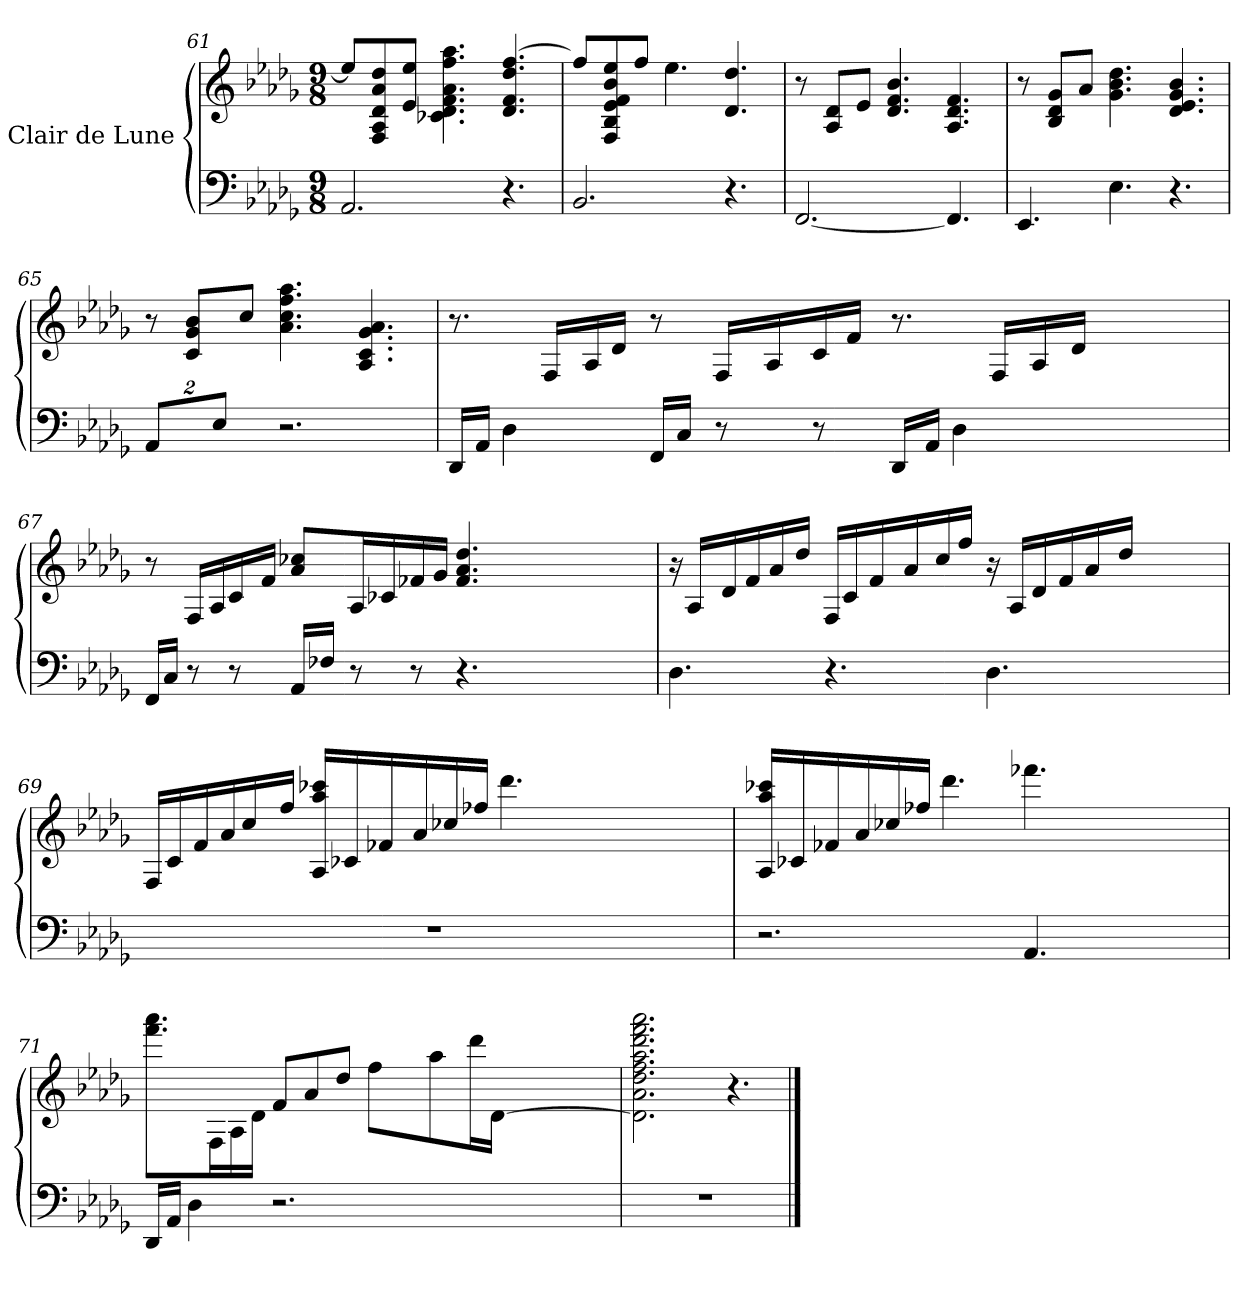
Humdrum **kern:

**kern	**kern
*part2	*part1
*staff2	*staff1
*	*I"Clair de Lune
*clefF4	*clefG2
*k[b-e-a-d-g-]	*k[b-e-a-d-g-]
*D-:	*D-:
*M9/8	*M9/8
=61	=61
*^	*
*	*^	*
*	*	*^	*
2.AA-/	8ryy	4ryy	4.ryy	8ee-/L]
.	1ryy	.	.	8F/ 8A-/ 8d-/ 8a-/ 8dd-/
.	.	2..ryy	.	8e-/ 8ee-/J
.	.	.	2.ryy	4.c-X\ 4.d-\ 4.f\ 4.a-\ 4.ff\ 4.aa-\
4.r	.	.	.	4.d-/ 4.f/ 4.dd-/ [4.ff/
=62	=62	=62	=62	=62
2.BB-/	8ryy	4ryy	4.ryy	8ff/L]
.	1ryy	.	.	8F/ 8B-/ 8e-/ 8f/ 8b-/ 8ee-/
.	.	2..ryy	.	8ff/J
.	.	.	2.ryy	4.ee-\
4.r	.	.	.	4.d-/ 4.dd-/
=63	=63	=63	=63	=63
[2.FF/	8ryy	4ryy	4.ryy	8r
.	1ryy	.	.	8A-/ 8d-/L
.	.	2..ryy	.	8e-/J
.	.	.	2.ryy	4.d-/ 4.f/ 4.b-/
4.FF/]	.	.	.	4.A-/ 4.d-/ 4.f/
*	*	*v	*v	*
!!LO:LB:g=z
=64	=64	=64	=64
4.EE-/	8ryy	4ryy	8r
.	1ryy	.	8B-/ 8d-/ 8g-/L
.	.	2..ryy	8a-/J
4.E-\	.	.	4.g-\ 4.b-\ 4.dd-\
4.r	.	.	4.d-/ 4.e-/ 4.g-/ 4.b-/
=65	=65	=65	=65
*	*	*^	*
16%3AA-/L	8ryy	4ryy	2.ryy	8r
.	1ryy	.	.	8c/ 8g-/ 8b-/L
16%3E-/J	.	.	.	.
.	.	2..ryy	.	8cc/J
2.r	.	.	.	4.a-\ 4.cc\ 4.ff\ 4.aa-\
.	.	.	4.ryy	4.A-/ 4.c/ 4.g-/ 4.a-/
=66	=66	=66	=66	=66
*^	*	*^	*	*^
*	*	*	*	*^	*	*	*^
*	*	*	*	*	*	*^	*	*	*^
*	*	*	*	*	*	*	*^	*	*	*	*^
*	*	*	*	*	*	*	*	*^	*	*	*	*	*^
*	*	*	*	*	*	*	*	*	*^	*	*	*	*	*	*^
*	*	*	*	*	*	*	*	*	*	*^	*	*	*	*	*	*	*^
*	*	*	*	*	*	*	*	*	*	*	*^	*	*	*	*	*	*	*	*^
*	*	*	*	*	*	*	*	*	*	*	*	*^	*	*	*	*	*	*	*	*	*^
*	*	*	*	*	*	*	*	*	*	*	*	*	*^	*	*	*	*	*	*	*	*	*	*^
*	*	*	*	*	*	*	*	*	*	*	*	*	*	*	*	*	*	*	*	*	*	*	*	*	*^
*	*	*	*	*	*	*	*	*	*	*	*	*	*	*	*	*	*	*	*	*	*	*	*	*	*	*^
*	*	*	*	*	*	*	*	*	*	*	*	*	*	*	*	*	*	*	*	*	*	*	*	*	*	*	*^
*	*	*	*	*	*	*	*	*	*	*	*	*	*	*	*	*	*	*	*	*	*	*	*	*	*	*	*	*^
16DD-/LL	8ryy	8ryy	4ryy	4ryy	4ryy	4ryy	2ryy	2ryy	2ryy	2ryy	2ryy	2ryy	2...ryy	1ryy	8.r	16ryy	8ryy	8ryy	8ryy	4ryy	4..ryy	4ryy	2ryy	2ryy	2ryy	2ryy	2ryy	2ryy	1ryy
16AA-/JJ	.	.	.	.	.	.	.	.	.	.	.	.	.	.	.	1ryy	.	.	.	.	.	.	.	.	.	.	.	.	.
4D-\	32ryy	16ryy	.	.	.	.	.	.	.	.	.	.	.	.	.	.	1ryy	32ryy	16ryy	.	.	.	.	.	.	.	.	.	.
.	128ryy	.	.	.	.	.	.	.	.	.	.	.	.	.	.	.	.	128ryy	.	.	.	.	.	.	.	.	.	.	.
.	512ryy	.	.	.	.	.	.	.	.	.	.	.	.	.	.	.	.	512ryy	.	.	.	.	.	.	.	.	.	.	.
.	2048ryy	.	.	.	.	.	.	.	.	.	.	.	.	.	.	.	.	2048ryy	.	.	.	.	.	.	.	.	.	.	.
.	2ryy	.	.	.	.	.	.	.	.	.	.	.	.	.	.	.	.	2ryy	.	.	.	.	.	.	.	.	.	.	.
.	.	32ryy	.	.	.	.	.	.	.	.	.	.	.	.	16F/LL	.	.	.	32ryy	.	.	.	.	.	.	.	.	.	.
.	.	128ryy	.	.	.	.	.	.	.	.	.	.	.	.	.	.	.	.	128ryy	.	.	.	.	.	.	.	.	.	.
.	.	512ryy	.	.	.	.	.	.	.	.	.	.	.	.	.	.	.	.	512ryy	.	.	.	.	.	.	.	.	.	.
.	.	2048ryy	.	.	.	.	.	.	.	.	.	.	.	.	.	.	.	.	2048ryy	.	.	.	.	.	.	.	.	.	.
.	.	2ryy	.	.	.	.	.	.	.	.	.	.	.	.	.	.	.	.	2ryy	.	.	.	.	.	.	.	.	.	.
.	.	.	2..ryy	16ryy	16ryy	8ryy	.	.	.	.	.	.	.	.	16A-/	.	.	.	.	16ryy	.	8ryy	.	.	.	.	.	.	.
.	.	.	.	2ryy	64ryy	.	.	.	.	.	.	.	.	.	16d-/JJ	.	.	.	.	64ryy	.	.	.	.	.	.	.	.	.
.	.	.	.	.	256ryy	.	.	.	.	.	.	.	.	.	.	.	.	.	.	256ryy	.	.	.	.	.	.	.	.	.
.	.	.	.	.	1024ryy	.	.	.	.	.	.	.	.	.	.	.	.	.	.	1024ryy	.	.	.	.	.	.	.	.	.
.	.	.	.	.	4096ryy	.	.	.	.	.	.	.	.	.	.	.	.	.	.	4096ryy	.	.	.	.	.	.	.	.	.
.	.	.	.	.	2ryy	.	.	.	.	.	.	.	.	.	.	.	.	.	.	2ryy	.	.	.	.	.	.	.	.	.
16FF/LL	.	.	.	.	.	16ryy	.	.	.	.	.	.	.	.	8r	.	.	.	.	.	.	16ryy	.	.	.	.	.	.	.
16C/JJ	.	.	.	.	.	64ryy	.	.	.	.	.	.	.	.	.	.	.	.	.	.	2ryy	64ryy	.	.	.	.	.	.	.
.	.	.	.	.	.	256ryy	.	.	.	.	.	.	.	.	.	.	.	.	.	.	.	256ryy	.	.	.	.	.	.	.
.	.	.	.	.	.	1024ryy	.	.	.	.	.	.	.	.	.	.	.	.	.	.	.	1024ryy	.	.	.	.	.	.	.
.	.	.	.	.	.	4096ryy	.	.	.	.	.	.	.	.	.	.	.	.	.	.	.	4096ryy	.	.	.	.	.	.	.
.	.	.	.	.	.	2ryy	.	.	.	.	.	.	.	.	.	.	.	.	.	.	.	2ryy	.	.	.	.	.	.	.
8r	.	.	.	.	.	.	64ryy	32ryy	16ryy	8.ryy	8ryy	4ryy	.	.	16F/LL	.	.	.	.	.	.	.	64ryy	32ryy	16ryy	8ryy	4ryy	4ryy	.
.	.	.	.	.	.	.	256ryy	.	.	.	.	.	.	.	.	.	.	.	.	.	.	.	256ryy	.	.	.	.	.	.
.	.	.	.	.	.	.	1024ryy	.	.	.	.	.	.	.	.	.	.	.	.	.	.	.	1024ryy	.	.	.	.	.	.
.	.	.	.	.	.	.	4096ryy	.	.	.	.	.	.	.	.	.	.	.	.	.	.	.	4096ryy	.	.	.	.	.	.
.	.	.	.	.	.	.	2ryy	.	.	.	.	.	.	.	.	.	.	.	.	.	.	.	2ryy	.	.	.	.	.	.
.	.	.	.	.	.	.	.	128ryy	.	.	.	.	.	.	.	.	.	.	.	.	.	.	.	128ryy	.	.	.	.	.
.	.	.	.	.	.	.	.	512ryy	.	.	.	.	.	.	.	.	.	.	.	.	.	.	.	512ryy	.	.	.	.	.
.	.	.	.	.	.	.	.	2048ryy	.	.	.	.	.	.	.	.	.	.	.	.	.	.	.	2048ryy	.	.	.	.	.
.	.	.	.	.	.	.	.	2ryy	.	.	.	.	.	.	.	.	.	.	.	.	.	.	.	2ryy	.	.	.	.	.
.	.	.	.	.	.	.	.	.	32ryy	.	.	.	.	.	16A-/	.	.	.	.	.	.	.	.	.	32ryy	.	.	.	.
.	.	.	.	.	.	.	.	.	128ryy	.	.	.	.	.	.	.	.	.	.	.	.	.	.	.	128ryy	.	.	.	.
.	.	.	.	.	.	.	.	.	512ryy	.	.	.	.	.	.	.	.	.	.	.	.	.	.	.	512ryy	.	.	.	.
.	.	.	.	.	.	.	.	.	2048ryy	.	.	.	.	.	.	.	.	.	.	.	.	.	.	.	2048ryy	.	.	.	.
.	.	.	.	.	.	.	.	.	2ryy	.	.	.	.	.	.	.	.	.	.	.	.	.	.	.	2ryy	.	.	.	.
8r	.	.	.	.	.	.	.	.	.	.	16ryy	.	.	.	16c/	.	.	.	.	.	.	.	.	.	.	16ryy	.	.	.
.	4ryy	.	.	.	.	.	.	.	.	.	.	.	.	.	.	.	.	4ryy	.	.	.	.	.	.	.	.	.	.	.
.	.	.	.	.	.	.	.	.	.	4..ryy	64ryy	.	.	.	16f/JJ	.	.	.	.	.	.	.	.	.	.	64ryy	.	.	.
.	.	.	.	.	.	.	.	.	.	.	256ryy	.	.	.	.	.	.	.	.	.	.	.	.	.	.	256ryy	.	.	.
.	.	.	.	.	.	.	.	.	.	.	1024ryy	.	.	.	.	.	.	.	.	.	.	.	.	.	.	1024ryy	.	.	.
.	.	.	.	.	.	.	.	.	.	.	4096ryy	.	.	.	.	.	.	.	.	.	.	.	.	.	.	4096ryy	.	.	.
.	.	.	.	.	.	.	.	.	.	.	4ryy	.	.	.	.	.	.	.	.	.	.	.	.	.	.	4ryy	.	.	.
.	.	4ryy	.	.	.	.	.	.	.	.	.	.	.	.	.	.	.	.	4ryy	.	.	.	.	.	.	.	.	.	.
16DD-/LL	.	.	.	.	.	.	.	.	.	.	.	8ryy	.	.	8.r	.	.	.	.	.	.	.	.	.	.	.	16ryy	8ryy	.
16AA-/JJ	.	.	.	4ryy	.	.	.	.	.	.	.	.	.	.	.	.	.	.	.	.	.	.	.	.	.	.	4ryy	.	.
.	.	.	.	.	4ryy	.	.	.	.	.	.	.	.	.	.	.	.	.	.	4ryy	.	.	.	.	.	.	.	.	.
4D-\	.	.	.	.	.	.	.	.	.	.	.	32ryy	.	.	.	.	.	.	.	.	.	.	.	.	.	.	.	32ryy	.
.	.	.	.	.	.	.	.	.	.	.	.	8..ryy	.	.	.	.	.	.	.	.	.	.	.	.	.	.	.	8..ryy	.
.	8ryy	.	.	.	.	.	.	.	.	.	.	.	.	.	.	.	.	8ryy	.	.	.	.	.	.	.	.	.	.	.
.	.	.	.	.	.	.	.	.	.	.	.	.	8.ryy	.	16F/LL	.	.	.	.	.	8.ryy	.	.	.	.	.	.	.	.
.	.	.	.	.	.	8ryy	.	.	.	.	8ryy	.	.	.	.	.	.	.	.	.	.	8ryy	.	.	.	8ryy	.	.	.
.	.	8ryy	.	.	.	.	.	.	.	.	.	.	.	.	.	.	.	.	8ryy	.	.	.	.	.	.	.	.	.	.
.	.	.	.	.	.	.	.	.	.	.	.	.	.	32ryy	16A-/	.	.	.	.	.	.	.	.	.	.	.	.	.	32ryy
.	.	.	.	.	.	.	16ryy	.	.	.	.	.	.	.	.	.	.	.	.	.	.	.	16ryy	.	.	.	.	.	.
.	.	.	.	.	.	.	.	.	.	.	.	.	.	16.ryy	.	.	.	.	.	.	.	.	.	.	.	.	.	.	16.ryy
.	16ryy	.	.	.	.	.	.	16ryy	.	.	.	.	.	.	.	.	.	16ryy	.	.	.	.	.	16ryy	.	.	.	.	.
.	.	.	.	16ryy	.	.	.	.	.	.	.	.	.	.	16d-/JJ	16ryy	.	.	.	.	.	.	.	.	.	.	16ryy	.	.
.	.	.	.	.	32ryy	32ryy	32ryy	.	.	.	32ryy	.	.	.	.	.	.	.	.	32ryy	.	32ryy	32ryy	.	.	32ryy	.	.	.
.	64ryy	64ryy	.	.	.	.	.	64ryy	64ryy	.	.	.	.	.	.	.	.	64ryy	64ryy	.	.	.	.	64ryy	64ryy	.	.	.	.
.	.	.	.	.	128ryy	128ryy	128ryy	.	.	.	128ryy	.	.	.	.	.	.	.	.	128ryy	.	128ryy	128ryy	.	.	128ryy	.	.	.
.	256ryy	256ryy	.	.	.	.	.	256ryy	256ryy	.	.	.	.	.	.	.	.	256ryy	256ryy	.	.	.	.	256ryy	256ryy	.	.	.	.
.	.	.	.	.	512ryy	512ryy	512ryy	.	.	.	512ryy	.	.	.	.	.	.	.	.	512ryy	.	512ryy	512ryy	.	.	512ryy	.	.	.
.	1024.ryy	1024.ryy	.	.	.	.	.	1024.ryy	1024.ryy	.	.	.	.	.	.	.	.	1024.ryy	1024.ryy	.	.	.	.	1024.ryy	1024.ryy	.	.	.	.
.	.	.	.	.	2048.ryy	2048.ryy	2048.ryy	.	.	.	2048.ryy	.	.	.	.	.	.	.	.	2048.ryy	.	2048.ryy	2048.ryy	.	.	2048.ryy	.	.	.
*	*	*	*	*	*	*	*	*	*	*v	*v	*v	*v	*v	*	*	*	*	*	*	*	*	*	*	*	*	*	*	*
*	*	*	*	*	*	*	*	*	*	*	*	*	*	*	*	*	*	*	*	*v	*v	*v	*v	*v	*v
!!LO:LB:g=z
=67	=67	=67	=67	=67	=67	=67	=67	=67	=67	=67	=67	=67	=67	=67	=67	=67	=67	=67	=67	=67
16FF/LL	16.ryy	8ryy	8.ryy	4ryy	4ryy	4ryy	4ryy	2ryy	2ryy	2ryy	8r	16ryy	16.ryy	8ryy	4ryy	4ryy	4..ryy	4ryy	2ryy	2ryy
16C/JJ	.	.	.	.	.	.	.	.	.	.	.	1ryy	.	.	.	.	.	.	.	.
.	1ryy	.	.	.	.	.	.	.	.	.	.	.	1ryy	.	.	.	.	.	.	.
8r	.	32ryy	.	.	.	.	.	.	.	.	16F/LL	.	.	32ryy	.	.	.	.	.	.
.	.	2ryy	.	.	.	.	.	.	.	.	.	.	.	2ryy	.	.	.	.	.	.
.	.	.	2...ryy	.	.	.	.	.	.	.	16A-/	.	.	.	.	.	.	.	.	.
8r	.	.	.	32ryy	32ryy	16ryy	8ryy	.	.	.	16c/	.	.	.	32ryy	32ryy	.	8ryy	.	.
.	.	.	.	128ryy	64ryy	.	.	.	.	.	.	.	.	.	128ryy	64ryy	.	.	.	.
.	.	.	.	512ryy	.	.	.	.	.	.	.	.	.	.	512ryy	.	.	.	.	.
.	.	.	.	2048ryy	.	.	.	.	.	.	.	.	.	.	2048ryy	.	.	.	.	.
.	.	.	.	2ryy	.	.	.	.	.	.	.	.	.	.	2ryy	.	.	.	.	.
.	.	.	.	.	256ryy	.	.	.	.	.	.	.	.	.	.	256ryy	.	.	.	.
.	.	.	.	.	1024ryy	.	.	.	.	.	.	.	.	.	.	1024ryy	.	.	.	.
.	.	.	.	.	4096ryy	.	.	.	.	.	.	.	.	.	.	4096ryy	.	.	.	.
.	.	.	.	.	2ryy	.	.	.	.	.	.	.	.	.	.	2ryy	.	.	.	.
.	.	.	.	.	.	2ryy	.	.	.	.	16f/JJ	.	.	.	.	.	.	.	.	.
16AA-/LL	.	.	.	.	.	.	16ryy	.	.	.	8a-/ 8cc-X/L	.	.	.	.	.	.	16ryy	.	.
16F-X/JJ	.	.	.	.	.	.	32ryy	.	.	.	.	.	.	.	.	.	2ryy	32ryy	.	.
.	.	.	.	.	.	.	64ryy	.	.	.	.	.	.	.	.	.	.	64ryy	.	.
.	.	.	.	.	.	.	256ryy	.	.	.	.	.	.	.	.	.	.	256ryy	.	.
.	.	.	.	.	.	.	1024ryy	.	.	.	.	.	.	.	.	.	.	1024ryy	.	.
.	.	.	.	.	.	.	4096ryy	.	.	.	.	.	.	.	.	.	.	4096ryy	.	.
.	.	.	.	.	.	.	2ryy	.	.	.	.	.	.	.	.	.	.	2ryy	.	.
8r	.	.	.	.	.	.	.	64ryy	16.ryy	8.ryy	16A-/L	.	.	.	.	.	.	.	64ryy	16.ryy
.	.	.	.	.	.	.	.	256ryy	.	.	.	.	.	.	.	.	.	.	256ryy	.
.	.	.	.	.	.	.	.	1024ryy	.	.	.	.	.	.	.	.	.	.	1024ryy	.
.	.	.	.	.	.	.	.	4096ryy	.	.	.	.	.	.	.	.	.	.	4096ryy	.
.	.	.	.	.	.	.	.	2ryy	.	.	.	.	.	.	.	.	.	.	2ryy	.
.	.	.	.	.	.	.	.	.	.	.	16c-X/	.	.	.	.	.	.	.	.	.
.	.	.	.	.	.	.	.	.	2ryy	.	.	.	.	.	.	.	.	.	.	2ryy
8r	.	.	.	.	.	.	.	.	.	.	16f-X/	.	.	.	.	.	.	.	.	.
.	.	4...ryy	.	.	.	.	.	.	.	.	.	.	.	4...ryy	.	.	.	.	.	.
.	.	.	.	.	.	.	.	.	.	4..ryy	16g-/JJ	.	.	.	.	.	.	.	.	.
4.r	.	.	.	.	.	.	.	.	.	.	4.f-/ 4.a-/ 4.dd-/	.	.	.	.	.	.	.	.	.
.	.	.	.	4ryy	.	.	.	.	.	.	.	.	.	.	4ryy	.	.	.	.	.
.	.	.	.	.	4ryy	.	.	.	.	.	.	.	.	.	.	4ryy	.	.	.	.
.	.	.	.	.	.	4ryy	.	.	.	.	.	.	.	.	.	.	.	.	.	.
.	.	.	.	.	.	.	.	.	.	.	.	.	.	.	.	.	8.ryy	.	.	.
.	.	.	.	.	.	.	8ryy	.	.	.	.	.	.	.	.	.	.	8ryy	.	.
.	.	.	.	.	.	.	.	16ryy	.	.	.	.	.	.	.	.	.	.	16ryy	.
.	.	.	.	16ryy	.	.	.	.	.	.	.	.	.	.	16ryy	.	.	.	.	.
.	.	.	.	.	16ryy	.	.	.	.	.	.	.	.	.	.	16ryy	.	.	.	.
.	.	.	.	.	.	16ryy	.	.	.	.	.	16ryy	.	.	.	.	.	.	.	.
.	.	.	.	.	.	.	.	32ryy	.	.	.	.	.	.	.	.	.	.	32ryy	.
.	32ryy	.	.	.	.	.	.	.	32ryy	.	.	.	32ryy	.	.	.	.	.	.	32ryy
.	.	.	.	64ryy	.	.	.	.	.	.	.	.	.	.	64ryy	.	.	.	.	.
.	.	.	.	.	128ryy	.	128ryy	128ryy	.	.	.	.	.	.	.	128ryy	.	128ryy	128ryy	.
.	.	.	.	256ryy	.	.	.	.	.	.	.	.	.	.	256ryy	.	.	.	.	.
.	.	.	.	.	512ryy	.	512ryy	512ryy	.	.	.	.	.	.	.	512ryy	.	512ryy	512ryy	.
.	.	.	.	1024.ryy	.	.	.	.	.	.	.	.	.	.	1024.ryy	.	.	.	.	.
.	.	.	.	.	2048.ryy	.	2048.ryy	2048.ryy	.	.	.	.	.	.	.	2048.ryy	.	2048.ryy	2048.ryy	.
=68	=68	=68	=68	=68	=68	=68	=68	=68	=68	=68	=68	=68	=68	=68	=68	=68	=68	=68	=68	=68
*^	*	*^	*	*^	*	*^	*	*^	*	*^	*	*	*	*	*	*^	*^	*^	*^	*^
*	*	*	*	*	*	*	*	*	*	*	*	*^	*^	*^	*^	*^	*	*	*	*	*	*	*	*	*	*	*	*	*	*	*
4.D-\	16ryy	16ryy	16ryy	8ryy	8.ryy	8ryy	4ryy	4ryy	4ryy	4ryy	4..ryy	4ryy	2ryy	2ryy	2ryy	2ryy	2ryy	2ryy	2ryy	2ryy	1ryy	16r	16ryy	16ryy	8ryy	8ryy	4ryy	4ryy	4ryy	4ryy	2ryy	2ryy	2ryy	2ryy	2ryy	1ryy
.	1ryy	64ryy	32ryy	.	.	.	.	.	.	.	.	.	.	.	.	.	.	.	.	.	.	16A-/LL	64ryy	32ryy	.	.	.	.	.	.	.	.	.	.	.	.
.	.	256ryy	.	.	.	.	.	.	.	.	.	.	.	.	.	.	.	.	.	.	.	.	256ryy	.	.	.	.	.	.	.	.	.	.	.	.	.
.	.	1024ryy	.	.	.	.	.	.	.	.	.	.	.	.	.	.	.	.	.	.	.	.	1024ryy	.	.	.	.	.	.	.	.	.	.	.	.	.
.	.	4096ryy	.	.	.	.	.	.	.	.	.	.	.	.	.	.	.	.	.	.	.	.	4096ryy	.	.	.	.	.	.	.	.	.	.	.	.	.
.	.	1ryy	.	.	.	.	.	.	.	.	.	.	.	.	.	.	.	.	.	.	.	.	1ryy	.	.	.	.	.	.	.	.	.	.	.	.	.
.	.	.	128ryy	.	.	.	.	.	.	.	.	.	.	.	.	.	.	.	.	.	.	.	.	128ryy	.	.	.	.	.	.	.	.	.	.	.	.
.	.	.	512ryy	.	.	.	.	.	.	.	.	.	.	.	.	.	.	.	.	.	.	.	.	512ryy	.	.	.	.	.	.	.	.	.	.	.	.
.	.	.	2048ryy	.	.	.	.	.	.	.	.	.	.	.	.	.	.	.	.	.	.	.	.	2048ryy	.	.	.	.	.	.	.	.	.	.	.	.
.	.	.	1ryy	.	.	.	.	.	.	.	.	.	.	.	.	.	.	.	.	.	.	.	.	1ryy	.	.	.	.	.	.	.	.	.	.	.	.
.	.	.	.	128ryy	.	16ryy	.	.	.	.	.	.	.	.	.	.	.	.	.	.	.	16d-/	.	.	128ryy	16ryy	.	.	.	.	.	.	.	.	.	.
.	.	.	.	512ryy	.	.	.	.	.	.	.	.	.	.	.	.	.	.	.	.	.	.	.	.	512ryy	.	.	.	.	.	.	.	.	.	.	.
.	.	.	.	2048ryy	.	.	.	.	.	.	.	.	.	.	.	.	.	.	.	.	.	.	.	.	2048ryy	.	.	.	.	.	.	.	.	.	.	.
.	.	.	.	2ryy	.	.	.	.	.	.	.	.	.	.	.	.	.	.	.	.	.	.	.	.	2ryy	.	.	.	.	.	.	.	.	.	.	.
.	.	.	.	.	2...ryy	128ryy	.	.	.	.	.	.	.	.	.	.	.	.	.	.	.	16f/	.	.	.	128ryy	.	.	.	.	.	.	.	.	.	.
.	.	.	.	.	.	512ryy	.	.	.	.	.	.	.	.	.	.	.	.	.	.	.	.	.	.	.	512ryy	.	.	.	.	.	.	.	.	.	.
.	.	.	.	.	.	2048ryy	.	.	.	.	.	.	.	.	.	.	.	.	.	.	.	.	.	.	.	2048ryy	.	.	.	.	.	.	.	.	.	.
.	.	.	.	.	.	2ryy	.	.	.	.	.	.	.	.	.	.	.	.	.	.	.	.	.	.	.	2ryy	.	.	.	.	.	.	.	.	.	.
.	.	.	.	.	.	.	2..ryy	64ryy	16ryy	16ryy	.	8ryy	.	.	.	.	.	.	.	.	.	16a-/	.	.	.	.	64ryy	16ryy	16ryy	8ryy	.	.	.	.	.	.
.	.	.	.	.	.	.	.	256ryy	.	.	.	.	.	.	.	.	.	.	.	.	.	.	.	.	.	.	256ryy	.	.	.	.	.	.	.	.	.
.	.	.	.	.	.	.	.	1024ryy	.	.	.	.	.	.	.	.	.	.	.	.	.	.	.	.	.	.	1024ryy	.	.	.	.	.	.	.	.	.
.	.	.	.	.	.	.	.	4096ryy	.	.	.	.	.	.	.	.	.	.	.	.	.	.	.	.	.	.	4096ryy	.	.	.	.	.	.	.	.	.
.	.	.	.	.	.	.	.	2ryy	.	.	.	.	.	.	.	.	.	.	.	.	.	.	.	.	.	.	2ryy	.	.	.	.	.	.	.	.	.
.	.	.	.	.	.	.	.	.	128ryy	64ryy	.	.	.	.	.	.	.	.	.	.	.	16dd-/JJ	.	.	.	.	.	128ryy	64ryy	.	.	.	.	.	.	.
.	.	.	.	.	.	.	.	.	512ryy	.	.	.	.	.	.	.	.	.	.	.	.	.	.	.	.	.	.	512ryy	.	.	.	.	.	.	.	.
.	.	.	.	.	.	.	.	.	2048ryy	.	.	.	.	.	.	.	.	.	.	.	.	.	.	.	.	.	.	2048ryy	.	.	.	.	.	.	.	.
.	.	.	.	.	.	.	.	.	2ryy	.	.	.	.	.	.	.	.	.	.	.	.	.	.	.	.	.	.	2ryy	.	.	.	.	.	.	.	.
.	.	.	.	.	.	.	.	.	.	256ryy	.	.	.	.	.	.	.	.	.	.	.	.	.	.	.	.	.	.	256ryy	.	.	.	.	.	.	.
.	.	.	.	.	.	.	.	.	.	1024ryy	.	.	.	.	.	.	.	.	.	.	.	.	.	.	.	.	.	.	1024ryy	.	.	.	.	.	.	.
.	.	.	.	.	.	.	.	.	.	4096ryy	.	.	.	.	.	.	.	.	.	.	.	.	.	.	.	.	.	.	4096ryy	.	.	.	.	.	.	.
.	.	.	.	.	.	.	.	.	.	2ryy	.	.	.	.	.	.	.	.	.	.	.	.	.	.	.	.	.	.	2ryy	.	.	.	.	.	.	.
4.r	.	.	.	.	.	.	.	.	.	.	.	16ryy	.	.	.	.	.	.	.	.	.	16F/LL	.	.	.	.	.	.	.	16ryy	.	.	.	.	.	.
.	.	.	.	.	.	.	.	.	.	.	2ryy	64ryy	.	.	.	.	.	.	.	.	.	16c/	.	.	.	.	.	.	.	64ryy	.	.	.	.	.	.
.	.	.	.	.	.	.	.	.	.	.	.	256ryy	.	.	.	.	.	.	.	.	.	.	.	.	.	.	.	.	.	256ryy	.	.	.	.	.	.
.	.	.	.	.	.	.	.	.	.	.	.	1024ryy	.	.	.	.	.	.	.	.	.	.	.	.	.	.	.	.	.	1024ryy	.	.	.	.	.	.
.	.	.	.	.	.	.	.	.	.	.	.	4096ryy	.	.	.	.	.	.	.	.	.	.	.	.	.	.	.	.	.	4096ryy	.	.	.	.	.	.
.	.	.	.	.	.	.	.	.	.	.	.	2ryy	.	.	.	.	.	.	.	.	.	.	.	.	.	.	.	.	.	2ryy	.	.	.	.	.	.
.	.	.	.	.	.	.	.	.	.	.	.	.	64ryy	32ryy	16ryy	8ryy	8.ryy	8ryy	4ryy	4ryy	.	16f/	.	.	.	.	.	.	.	.	64ryy	32ryy	16ryy	8ryy	4ryy	.
.	.	.	.	.	.	.	.	.	.	.	.	.	256ryy	.	.	.	.	.	.	.	.	.	.	.	.	.	.	.	.	.	256ryy	.	.	.	.	.
.	.	.	.	.	.	.	.	.	.	.	.	.	1024ryy	.	.	.	.	.	.	.	.	.	.	.	.	.	.	.	.	.	1024ryy	.	.	.	.	.
.	.	.	.	.	.	.	.	.	.	.	.	.	4096ryy	.	.	.	.	.	.	.	.	.	.	.	.	.	.	.	.	.	4096ryy	.	.	.	.	.
.	.	.	.	.	.	.	.	.	.	.	.	.	2ryy	.	.	.	.	.	.	.	.	.	.	.	.	.	.	.	.	.	2ryy	.	.	.	.	.
.	.	.	.	.	.	.	.	.	.	.	.	.	.	128ryy	.	.	.	.	.	.	.	.	.	.	.	.	.	.	.	.	.	128ryy	.	.	.	.
.	.	.	.	.	.	.	.	.	.	.	.	.	.	512ryy	.	.	.	.	.	.	.	.	.	.	.	.	.	.	.	.	.	512ryy	.	.	.	.
.	.	.	.	.	.	.	.	.	.	.	.	.	.	2048ryy	.	.	.	.	.	.	.	.	.	.	.	.	.	.	.	.	.	2048ryy	.	.	.	.
.	.	.	.	.	.	.	.	.	.	.	.	.	.	2ryy	.	.	.	.	.	.	.	.	.	.	.	.	.	.	.	.	.	2ryy	.	.	.	.
.	.	.	.	.	.	.	.	.	.	.	.	.	.	.	32ryy	.	.	.	.	.	.	16a-/	.	.	.	.	.	.	.	.	.	.	32ryy	.	.	.
.	.	.	.	.	.	.	.	.	.	.	.	.	.	.	128ryy	.	.	.	.	.	.	.	.	.	.	.	.	.	.	.	.	.	128ryy	.	.	.
.	.	.	.	.	.	.	.	.	.	.	.	.	.	.	512ryy	.	.	.	.	.	.	.	.	.	.	.	.	.	.	.	.	.	512ryy	.	.	.
.	.	.	.	.	.	.	.	.	.	.	.	.	.	.	2048ryy	.	.	.	.	.	.	.	.	.	.	.	.	.	.	.	.	.	2048ryy	.	.	.
.	.	.	.	.	.	.	.	.	.	.	.	.	.	.	2ryy	.	.	.	.	.	.	.	.	.	.	.	.	.	.	.	.	.	2ryy	.	.	.
.	.	.	.	.	.	.	.	.	.	.	.	.	.	.	.	2ryy	.	16ryy	.	.	.	16cc/	.	.	.	.	.	.	.	.	.	.	.	16ryy	.	.
.	.	.	.	4ryy	.	.	.	.	.	.	.	.	.	.	.	.	.	.	.	.	.	.	.	.	4ryy	.	.	.	.	.	.	.	.	.	.	.
.	.	.	.	.	.	.	.	.	.	.	.	.	.	.	.	.	4..ryy	64ryy	.	.	.	16ff/JJ	.	.	.	.	.	.	.	.	.	.	.	64ryy	.	.
.	.	.	.	.	.	4ryy	.	.	.	.	.	.	.	.	.	.	.	.	.	.	.	.	.	.	.	4ryy	.	.	.	.	.	.	.	.	.	.
.	.	.	.	.	.	.	.	.	.	.	.	.	.	.	.	.	.	256ryy	.	.	.	.	.	.	.	.	.	.	.	.	.	.	.	256ryy	.	.
.	.	.	.	.	.	.	.	.	.	.	.	.	.	.	.	.	.	1024ryy	.	.	.	.	.	.	.	.	.	.	.	.	.	.	.	1024ryy	.	.
.	.	.	.	.	.	.	.	.	.	.	.	.	.	.	.	.	.	4096ryy	.	.	.	.	.	.	.	.	.	.	.	.	.	.	.	4096ryy	.	.
.	.	.	.	.	.	.	.	.	.	.	.	.	.	.	.	.	.	4ryy	.	.	.	.	.	.	.	.	.	.	.	.	.	.	.	4ryy	.	.
4.D-\	.	.	.	.	.	.	.	.	.	.	.	.	.	.	.	.	.	.	16ryy	8ryy	.	16r	.	.	.	.	.	.	.	.	.	.	.	.	8ryy	.
.	.	.	.	.	.	.	.	4ryy	.	.	.	.	.	.	.	.	.	.	.	.	.	.	.	.	.	.	4ryy	.	.	.	.	.	.	.	.	.
.	.	.	.	.	.	.	.	.	.	.	.	.	.	.	.	.	.	.	4ryy	.	.	16A-/LL	.	.	.	.	.	.	.	.	.	.	.	.	.	.
.	.	.	.	.	.	.	.	.	4ryy	.	.	.	.	.	.	.	.	.	.	.	.	.	.	.	.	.	.	4ryy	.	.	.	.	.	.	.	.
.	.	.	.	.	.	.	.	.	.	4ryy	.	.	.	.	.	.	.	.	.	.	.	.	.	.	.	.	.	.	4ryy	.	.	.	.	.	.	.
.	.	.	.	.	.	.	.	.	.	.	.	.	.	.	.	.	.	.	.	32ryy	.	16d-/	.	.	.	.	.	.	.	.	.	.	.	.	32ryy	.
.	.	.	.	8ryy	.	.	.	.	.	.	.	.	.	.	.	.	.	.	.	.	.	.	.	.	8ryy	.	.	.	.	.	.	.	.	.	.	.
.	.	.	.	.	.	.	.	.	.	.	.	.	.	.	.	.	.	.	.	8..ryy	.	.	.	.	.	.	.	.	.	.	.	.	.	.	8..ryy	.
.	.	.	.	.	.	.	.	.	.	.	8.ryy	.	.	.	.	.	.	.	.	.	.	16f/	.	.	.	.	.	.	.	.	.	.	.	.	.	.
.	.	.	.	.	.	8ryy	.	.	.	.	.	.	.	.	.	.	.	.	.	.	.	.	.	.	.	8ryy	.	.	.	.	.	.	.	.	.	.
.	.	.	.	.	.	.	.	.	.	.	.	8ryy	.	.	.	.	.	8ryy	.	.	.	.	.	.	.	.	.	.	.	8ryy	.	.	.	8ryy	.	.
.	.	.	.	.	.	.	.	.	.	.	.	.	.	.	.	.	.	.	.	.	32ryy	16a-/	.	.	.	.	.	.	.	.	.	.	.	.	.	32ryy
.	.	.	.	16ryy	.	.	.	.	.	.	.	.	.	.	.	.	.	.	.	.	.	.	.	.	16ryy	.	.	.	.	.	.	.	.	.	.	.
.	.	.	.	.	.	.	.	16ryy	.	.	.	.	16ryy	.	.	.	.	.	.	.	.	.	.	.	.	.	16ryy	.	.	.	16ryy	.	.	.	.	.
.	.	.	.	.	.	.	.	.	.	.	.	.	.	.	.	.	.	.	.	.	16.ryy	.	.	.	.	.	.	.	.	.	.	.	.	.	.	16.ryy
.	.	.	.	.	.	.	.	.	.	.	.	.	.	16ryy	.	.	.	.	.	.	.	.	.	.	.	.	.	.	.	.	.	16ryy	.	.	.	.
.	16ryy	.	.	.	.	.	.	.	.	.	.	.	.	.	.	.	.	.	16ryy	.	.	16dd-/JJ	.	.	.	.	.	.	.	.	.	.	.	.	.	.
.	.	.	.	32ryy	.	32ryy	.	.	32ryy	.	.	.	.	.	.	.	.	.	.	.	.	.	.	.	32ryy	32ryy	.	32ryy	.	.	.	.	.	.	.	.
.	.	32ryy	.	.	.	.	.	32ryy	.	32ryy	.	32ryy	32ryy	.	.	.	.	32ryy	.	.	.	.	32ryy	.	.	.	32ryy	.	32ryy	32ryy	32ryy	.	.	32ryy	.	.
.	.	.	64ryy	64ryy	.	64ryy	.	.	64ryy	.	.	.	.	64ryy	64ryy	.	.	.	.	.	.	.	.	64ryy	64ryy	64ryy	.	64ryy	.	.	.	64ryy	64ryy	.	.	.
.	.	128ryy	.	.	.	.	.	128ryy	.	128ryy	.	128ryy	128ryy	.	.	.	.	128ryy	.	.	.	.	128ryy	.	.	.	128ryy	.	128ryy	128ryy	128ryy	.	.	128ryy	.	.
.	.	.	256ryy	256ryy	.	256ryy	.	.	256ryy	.	.	.	.	256ryy	256ryy	.	.	.	.	.	.	.	.	256ryy	256ryy	256ryy	.	256ryy	.	.	.	256ryy	256ryy	.	.	.
.	.	512ryy	.	.	.	.	.	512ryy	.	512ryy	.	512ryy	512ryy	.	.	.	.	512ryy	.	.	.	.	512ryy	.	.	.	512ryy	.	512ryy	512ryy	512ryy	.	.	512ryy	.	.
.	.	.	1024.ryy	1024.ryy	.	1024.ryy	.	.	1024.ryy	.	.	.	.	1024.ryy	1024.ryy	.	.	.	.	.	.	.	.	1024.ryy	1024.ryy	1024.ryy	.	1024.ryy	.	.	.	1024.ryy	1024.ryy	.	.	.
.	.	2048.ryy	.	.	.	.	.	2048.ryy	.	2048.ryy	.	2048.ryy	2048.ryy	.	.	.	.	2048.ryy	.	.	.	.	2048.ryy	.	.	.	2048.ryy	.	2048.ryy	2048.ryy	2048.ryy	.	.	2048.ryy	.	.
*	*	*	*	*	*	*	*	*	*	*	*	*	*	*	*v	*v	*v	*v	*v	*v	*v	*	*	*	*	*	*	*	*	*	*	*	*	*	*	*
*	*	*	*	*	*	*	*	*	*	*	*	*	*	*	*	*	*	*	*	*	*	*	*v	*v	*v	*v	*v	*v	*v	*v
!!LO:PB:g=z
=69	=69	=69	=69	=69	=69	=69	=69	=69	=69	=69	=69	=69	=69	=69	=69	=69	=69	=69	=69	=69	=69	=69	=69
8%9r	16ryy	16.ryy	8ryy	8.ryy	4ryy	4ryy	4ryy	4.ryy	4..ryy	4ryy	2ryy	2ryy	2ryy	2ryy	2.ryy	16F/LL	16.ryy	8ryy	4ryy	4ryy	4ryy	2ryy	2ryy
.	1ryy	.	.	.	.	.	.	.	.	.	.	.	.	.	.	16c/	.	.	.	.	.	.	.
.	.	1ryy	.	.	.	.	.	.	.	.	.	.	.	.	.	.	1ryy	.	.	.	.	.	.
.	.	.	32ryy	.	.	.	.	.	.	.	.	.	.	.	.	16f/	.	32ryy	.	.	.	.	.
.	.	.	2ryy	.	.	.	.	.	.	.	.	.	.	.	.	.	.	2ryy	.	.	.	.	.
.	.	.	.	2...ryy	.	.	.	.	.	.	.	.	.	.	.	16a-/	.	.	.	.	.	.	.
.	.	.	.	.	32ryy	32ryy	16ryy	.	.	8ryy	.	.	.	.	.	16cc/	.	.	32ryy	32ryy	8ryy	.	.
.	.	.	.	.	128ryy	64ryy	.	.	.	.	.	.	.	.	.	.	.	.	128ryy	64ryy	.	.	.
.	.	.	.	.	512ryy	.	.	.	.	.	.	.	.	.	.	.	.	.	512ryy	.	.	.	.
.	.	.	.	.	2048ryy	.	.	.	.	.	.	.	.	.	.	.	.	.	2048ryy	.	.	.	.
.	.	.	.	.	2ryy	.	.	.	.	.	.	.	.	.	.	.	.	.	2ryy	.	.	.	.
.	.	.	.	.	.	256ryy	.	.	.	.	.	.	.	.	.	.	.	.	.	256ryy	.	.	.
.	.	.	.	.	.	1024ryy	.	.	.	.	.	.	.	.	.	.	.	.	.	1024ryy	.	.	.
.	.	.	.	.	.	4096ryy	.	.	.	.	.	.	.	.	.	.	.	.	.	4096ryy	.	.	.
.	.	.	.	.	.	2ryy	.	.	.	.	.	.	.	.	.	.	.	.	.	2ryy	.	.	.
.	.	.	.	.	.	.	2ryy	.	.	.	.	.	.	.	.	16ff/JJ	.	.	.	.	.	.	.
.	.	.	.	.	.	.	.	2.ryy	.	16ryy	.	.	.	.	.	16A-/ 16aa-/ 16ccc-X/LL	.	.	.	.	16ryy	.	.
.	.	.	.	.	.	.	.	.	2ryy	32ryy	.	.	.	.	.	16c-X/	.	.	.	.	32ryy	.	.
.	.	.	.	.	.	.	.	.	.	64ryy	.	.	.	.	.	.	.	.	.	.	64ryy	.	.
.	.	.	.	.	.	.	.	.	.	256ryy	.	.	.	.	.	.	.	.	.	.	256ryy	.	.
.	.	.	.	.	.	.	.	.	.	1024ryy	.	.	.	.	.	.	.	.	.	.	1024ryy	.	.
.	.	.	.	.	.	.	.	.	.	4096ryy	.	.	.	.	.	.	.	.	.	.	4096ryy	.	.
.	.	.	.	.	.	.	.	.	.	2ryy	.	.	.	.	.	.	.	.	.	.	2ryy	.	.
.	.	.	.	.	.	.	.	.	.	.	64ryy	16.ryy	8ryy	8.ryy	.	16f-X/	.	.	.	.	.	64ryy	16.ryy
.	.	.	.	.	.	.	.	.	.	.	256ryy	.	.	.	.	.	.	.	.	.	.	256ryy	.
.	.	.	.	.	.	.	.	.	.	.	1024ryy	.	.	.	.	.	.	.	.	.	.	1024ryy	.
.	.	.	.	.	.	.	.	.	.	.	4096ryy	.	.	.	.	.	.	.	.	.	.	4096ryy	.
.	.	.	.	.	.	.	.	.	.	.	2ryy	.	.	.	.	.	.	.	.	.	.	2ryy	.
.	.	.	.	.	.	.	.	.	.	.	.	.	.	.	.	16a-/	.	.	.	.	.	.	.
.	.	.	.	.	.	.	.	.	.	.	.	2ryy	.	.	.	.	.	.	.	.	.	.	2ryy
.	.	.	.	.	.	.	.	.	.	.	.	.	2ryy	.	.	16cc-X/	.	.	.	.	.	.	.
.	.	.	4...ryy	.	.	.	.	.	.	.	.	.	.	.	.	.	.	4...ryy	.	.	.	.	.
.	.	.	.	.	.	.	.	.	.	.	.	.	.	4..ryy	.	16ff-X/JJ	.	.	.	.	.	.	.
.	.	.	.	.	.	.	.	.	.	.	.	.	.	.	4.ryy	4.ddd-\	.	.	.	.	.	.	.
.	.	.	.	.	4ryy	.	.	.	.	.	.	.	.	.	.	.	.	.	4ryy	.	.	.	.
.	.	.	.	.	.	4ryy	.	.	.	.	.	.	.	.	.	.	.	.	.	4ryy	.	.	.
.	.	.	.	.	.	.	4ryy	.	.	.	.	.	.	.	.	.	.	.	.	.	.	.	.
.	.	.	.	.	.	.	.	.	8.ryy	.	.	.	.	.	.	.	.	.	.	.	.	.	.
.	.	.	.	.	.	.	.	.	.	8ryy	.	.	.	.	.	.	.	.	.	.	8ryy	.	.
.	.	.	.	.	.	.	.	.	.	.	16ryy	.	.	.	.	.	.	.	.	.	.	16ryy	.
.	.	.	.	.	16ryy	.	.	.	.	.	.	.	.	.	.	.	.	.	16ryy	.	.	.	.
.	.	.	.	.	.	16ryy	.	.	.	.	.	.	.	.	.	.	.	.	.	16ryy	.	.	.
.	16ryy	.	.	.	.	.	16ryy	.	.	.	.	.	.	.	.	.	.	.	.	.	.	.	.
.	.	.	.	.	.	.	.	.	.	.	32ryy	.	.	.	.	.	.	.	.	.	.	32ryy	.
.	.	32ryy	.	.	.	.	.	.	.	.	.	32ryy	.	.	.	.	32ryy	.	.	.	.	.	32ryy
.	.	.	.	.	64ryy	.	.	.	.	.	.	.	.	.	.	.	.	.	64ryy	.	.	.	.
.	.	.	.	.	.	128ryy	.	.	.	128ryy	128ryy	.	.	.	.	.	.	.	.	128ryy	128ryy	128ryy	.
.	.	.	.	.	256ryy	.	.	.	.	.	.	.	.	.	.	.	.	.	256ryy	.	.	.	.
.	.	.	.	.	.	512ryy	.	.	.	512ryy	512ryy	.	.	.	.	.	.	.	.	512ryy	512ryy	512ryy	.
.	.	.	.	.	1024.ryy	.	.	.	.	.	.	.	.	.	.	.	.	.	1024.ryy	.	.	.	.
.	.	.	.	.	.	2048.ryy	.	.	.	2048.ryy	2048.ryy	.	.	.	.	.	.	.	.	2048.ryy	2048.ryy	2048.ryy	.
*	*	*	*	*	*	*	*v	*v	*v	*v	*v	*v	*v	*v	*v	*	*	*	*	*	*	*	*
*	*	*	*	*	*	*	*	*	*	*	*v	*v	*v	*v	*v
=70	=70	=70	=70	=70	=70	=70	=70	=70	=70	=70	=70
2.r	16ryy	16ryy	8ryy	8..ryy	4ryy	4ryy	4.ryy	16A-/ 16aa-/ 16ccc-X/LL	16ryy	8ryy	8..ryy
.	1ryy	32ryy	.	.	.	.	.	16c-X/	32ryy	.	.
.	.	64ryy	.	.	.	.	.	.	64ryy	.	.
.	.	256ryy	.	.	.	.	.	.	256ryy	.	.
.	.	1024ryy	.	.	.	.	.	.	1024ryy	.	.
.	.	4096ryy	.	.	.	.	.	.	4096ryy	.	.
.	.	1ryy	.	.	.	.	.	.	1ryy	.	.
.	.	.	64ryy	.	.	.	.	16f-X/	.	64ryy	.
.	.	.	256ryy	.	.	.	.	.	.	256ryy	.
.	.	.	1024ryy	.	.	.	.	.	.	1024ryy	.
.	.	.	4096ryy	.	.	.	.	.	.	4096ryy	.
.	.	.	2ryy	.	.	.	.	.	.	2ryy	.
.	.	.	.	.	.	.	.	16a-/	.	.	.
.	.	.	.	2ryy	.	.	.	.	.	.	2ryy
.	.	.	.	.	2..ryy	16ryy	.	16cc-X/	.	.	.
.	.	.	.	.	.	2ryy	.	16ff-X/JJ	.	.	.
.	.	.	.	.	.	.	2.ryy	4.ddd-\	.	.	.
.	.	.	4ryy	.	.	.	.	.	.	4ryy	.
.	.	.	.	4ryy	.	.	.	.	.	.	4ryy
4.AA-/	.	.	.	.	.	.	.	4.fff-X\	.	.	.
.	.	.	.	.	.	4ryy	.	.	.	.	.
.	.	.	8ryy	.	.	.	.	.	.	8ryy	.
.	.	.	.	8ryy	.	.	.	.	.	.	8ryy
.	.	.	16ryy	.	.	.	.	.	.	16ryy	.
.	16ryy	.	.	.	.	16ryy	.	.	.	.	.
.	.	.	32ryy	.	.	.	.	.	.	32ryy	.
.	.	.	.	32ryy	.	.	.	.	.	.	32ryy
.	.	128ryy	128ryy	.	.	.	.	.	128ryy	128ryy	.
.	.	512ryy	512ryy	.	.	.	.	.	512ryy	512ryy	.
.	.	2048.ryy	2048.ryy	.	.	.	.	.	2048.ryy	2048.ryy	.
=71	=71	=71	=71	=71	=71	=71	=71	=71	=71	=71	=71
*	*	*	*	*	*	*^	*^	*^	*^	*^	*^
*	*	*	*	*	*	*	*	*	*	*	*	*	*	*^	*	*	*
16DD-/LL	2ryy	2ryy	2ryy	1ryy	1ryy	1ryy	1ryy	1ryy	1ryy	8.fff\ 8.aaa-\L	2ryy	2ryy	2ryy	1ryy	1ryy	1ryy	1ryy	1ryy
16AA-/JJ	.	.	.	.	.	.	.	.	.	.	.	.	.	.	.	.	.	.
4D-\	.	.	.	.	.	.	.	.	.	.	.	.	.	.	.	.	.	.
.	.	.	.	.	.	.	.	.	.	16F\L	.	.	.	.	.	.	.	.
.	.	.	.	.	.	.	.	.	.	16A-\	.	.	.	.	.	.	.	.
.	.	.	.	.	.	.	.	.	.	16d-\JJ	.	.	.	.	.	.	.	.
2.r	.	.	.	.	.	.	.	.	.	8f/L	.	.	.	.	.	.	.	.
.	4ryy	4ryy	4...ryy	.	.	.	.	.	.	8a-/	4ryy	4ryy	4...ryy	.	.	.	.	.
.	.	.	.	.	.	.	.	.	.	8dd-/J	.	.	.	.	.	.	.	.
.	16ryy	16ryy	.	.	.	.	.	.	.	8ff\L	16ryy	16ryy	.	.	.	.	.	.
.	128ryy	32ryy	.	.	.	.	.	.	.	.	128ryy	32ryy	.	.	.	.	.	.
.	512ryy	.	.	.	.	.	.	.	.	.	512ryy	.	.	.	.	.	.	.
.	2048ryy	.	.	.	.	.	.	.	.	.	2048ryy	.	.	.	.	.	.	.
.	4ryy	.	.	.	.	.	.	.	.	.	4ryy	.	.	.	.	.	.	.
.	.	64ryy	.	.	.	.	.	.	.	.	.	64ryy	.	.	.	.	.	.
.	.	256ryy	.	.	.	.	.	.	.	.	.	256ryy	.	.	.	.	.	.
.	.	1024ryy	.	.	.	.	.	.	.	.	.	1024ryy	.	.	.	.	.	.
.	.	4096ryy	.	.	.	.	.	.	.	.	.	4096ryy	.	.	.	.	.	.
.	.	4ryy	.	.	.	.	.	.	.	.	.	4ryy	.	.	.	.	.	.
.	.	.	.	.	.	.	.	.	.	8aa-\	.	.	.	.	.	.	.	.
.	.	.	8ryy	.	.	.	.	.	.	.	.	.	8ryy	.	.	.	.	.
.	.	.	.	8ryy	16ryy	16ryy	16ryy	16ryy	16ryy	16ddd-\L	.	.	.	16ryy	16ryy	16ryy	16ryy	16ryy
.	.	.	.	.	64ryy	64ryy	64ryy	32ryy	32ryy	[16d-\JJ	.	.	.	64ryy	64ryy	64ryy	32ryy	32ryy
.	32ryy	.	.	.	.	.	.	.	.	.	32ryy	.	.	.	.	.	.	.
.	.	.	.	.	512.ryy	256ryy	128ryy	.	.	.	.	.	.	512.ryy	256ryy	128ryy	.	.
.	.	.	.	.	32ryy	.	.	.	.	.	.	.	.	32ryy	.	.	.	.
.	.	.	.	.	.	512ryy	.	.	.	.	.	.	.	.	512ryy	.	.	.
.	.	.	.	.	.	1024ryy	.	.	.	.	.	.	.	.	1024ryy	.	.	.
.	.	.	.	.	.	4096ryy	.	.	.	.	.	.	.	.	4096ryy	.	.	.
.	.	.	.	.	.	32ryy	.	.	.	.	.	.	.	.	32ryy	.	.	.
.	.	.	.	.	.	.	512..ryy	.	.	.	.	.	.	.	.	512..ryy	.	.
.	.	.	.	.	.	.	32ryy	.	.	.	.	.	.	.	.	32ryy	.	.
.	.	.	32ryy	.	.	.	.	256ryy	128ryy	.	.	.	32ryy	.	.	.	256ryy	128ryy
.	.	.	.	.	.	.	.	4096ryy	.	.	.	.	.	.	.	.	4096ryy	.
.	.	.	.	.	.	.	.	64ryy	.	.	.	.	.	.	.	.	64ryy	.
.	.	.	.	.	.	.	.	.	2048ryy	.	.	.	.	.	.	.	.	2048ryy
.	.	.	.	.	.	.	.	.	64ryy	.	.	.	.	.	.	.	.	64ryy
.	64ryy	.	.	.	.	.	.	.	.	.	64ryy	.	.	.	.	.	.	.
.	.	.	.	.	128ryy	.	.	.	.	.	.	.	.	128ryy	.	.	.	.
.	.	.	.	.	.	.	.	128ryy	.	.	.	.	.	.	.	.	128ryy	.
.	.	128ryy	.	.	.	.	.	.	.	.	.	128ryy	.	.	.	.	.	.
.	.	.	.	.	.	128ryy	.	.	.	.	.	.	.	.	128ryy	.	.	.
.	.	.	.	.	.	.	.	.	256...ryy	.	.	.	.	.	.	.	.	256...ryy
.	256ryy	.	.	.	.	.	.	.	.	.	256ryy	.	.	.	.	.	.	.
.	.	.	.	.	256ryy	.	.	.	.	.	.	.	.	256ryy	.	.	.	.
.	.	.	.	.	.	.	256ryy	.	.	.	.	.	.	.	.	256ryy	.	.
.	.	.	.	.	.	.	.	512...ryy	.	.	.	.	.	.	.	.	512...ryy	.
.	.	512ryy	.	.	.	.	.	.	.	.	.	512ryy	.	.	.	.	.	.
.	1024.ryy	.	.	.	.	.	.	.	.	.	1024.ryy	.	.	.	.	.	.	.
.	.	.	.	.	1024ryy	.	.	.	.	.	.	.	.	1024ryy	.	.	.	.
.	.	2048.ryy	.	.	.	2048.ryy	.	.	.	.	.	2048.ryy	.	.	2048.ryy	.	.	.
.	.	.	.	.	.	.	2048ryy	.	.	.	.	.	.	.	.	2048ryy	.	.
*v	*v	*v	*v	*v	*v	*v	*v	*v	*v	*	*	*	*	*	*	*	*	*
*	*v	*v	*v	*v	*v	*v	*v	*v	*v
!!LO:LB:g=z
=72	=72
8%9r	2.d-\] 2.a-\ 2.dd-\ 2.ff\ 2.aa-\ 2.ddd-\ 2.fff\ 2.aaa-\
.	4.r
==	==
*-	*-
